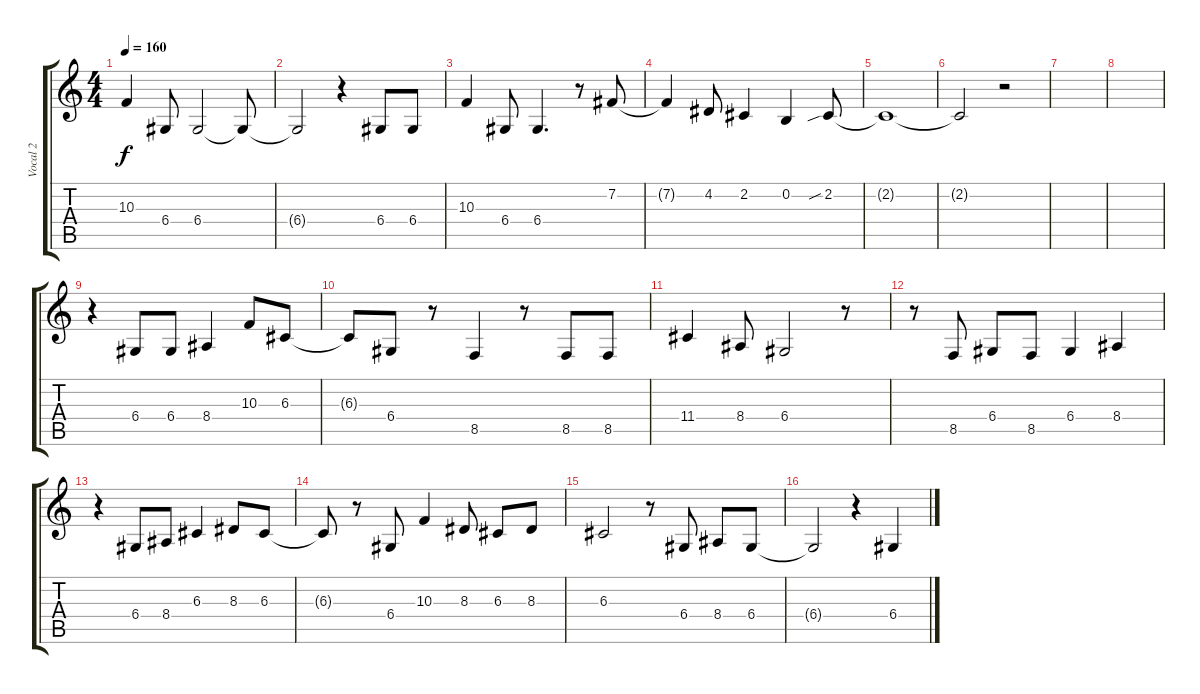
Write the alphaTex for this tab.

\track ("Vocal 2" "Vocal 2") {instrument clarinet}
\staff {score tabs}
\tuning (E4 B3 G3 D3 A2 E2) {hide}
\ts (4 4)
\tempo 160
\clef g2
\ks c
10.3.4{dy f} 6.4.8 6.4.2 6.4{t}.8 |
6.4{t}.2 r.4 6.4.8 6.4.8 |
10.3.4 6.4.8 6.4.4{d} r.8 7.2.8 |
7.2{t}.4 4.2.8 2.2.4 0.2.4 2.2{sib}.8 |
2.2{t}.1 |
2.2{t}.2 r.2 |
|
|
r.4 6.4.8 6.4.8 8.4.4 10.3.8 6.3.8 |
6.3{t}.8 6.4.8 r.8 8.5.4 r.8 8.5.8 8.5.8 |
11.4.4 8.4.8 6.4.2 r.8 |
r.8 8.5.8 6.4.8 8.5.8 6.4.4 8.4.4 |
r.4 6.4.8 8.4.8 6.3.4 8.3.8 6.3.8 |
6.3{t}.8 r.8 6.4.8 10.3.4 8.3.8 6.3.8 8.3.8 |
6.3.2 r.8 6.4.8 8.4.8 6.4.8 |
6.4{t}.2 r.4 6.4.4
